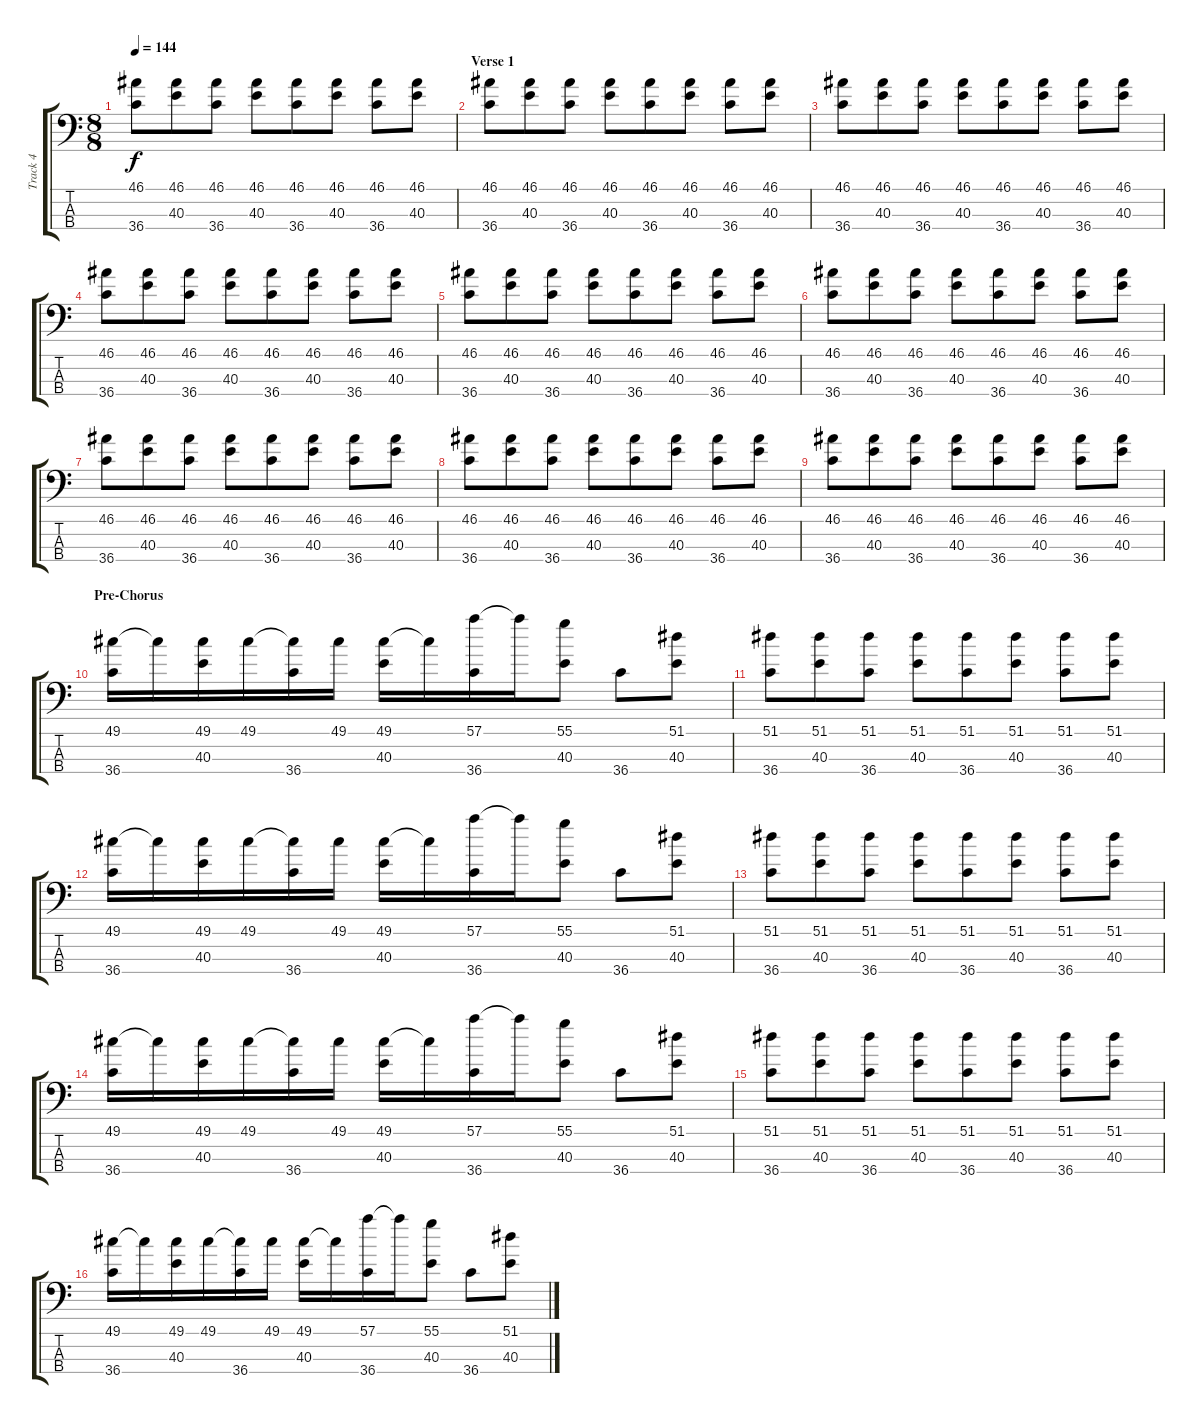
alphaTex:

\track ("Track 4" "Track 4") {instrument acousticgrandpiano}
\staff {score tabs}
\tuning (C-1 C-1 C-1 C-1) {hide}
\ts (8 8)
\tempo 144
\clef f4
\ks c
(46.1 36.4).8{dy f} (46.1 40.3).8 (46.1 36.4).8 (46.1 40.3).8 (46.1 36.4).8 (46.1 40.3).8 (46.1 36.4).8 (46.1 40.3).8 |
\section ("" "Verse 1")
(46.1 36.4).8 (46.1 40.3).8 (46.1 36.4).8 (46.1 40.3).8 (46.1 36.4).8 (46.1 40.3).8 (46.1 36.4).8 (46.1 40.3).8 |
(46.1 36.4).8 (46.1 40.3).8 (46.1 36.4).8 (46.1 40.3).8 (46.1 36.4).8 (46.1 40.3).8 (46.1 36.4).8 (46.1 40.3).8 |
(46.1 36.4).8 (46.1 40.3).8 (46.1 36.4).8 (46.1 40.3).8 (46.1 36.4).8 (46.1 40.3).8 (46.1 36.4).8 (46.1 40.3).8 |
(46.1 36.4).8 (46.1 40.3).8 (46.1 36.4).8 (46.1 40.3).8 (46.1 36.4).8 (46.1 40.3).8 (46.1 36.4).8 (46.1 40.3).8 |
(46.1 36.4).8 (46.1 40.3).8 (46.1 36.4).8 (46.1 40.3).8 (46.1 36.4).8 (46.1 40.3).8 (46.1 36.4).8 (46.1 40.3).8 |
(46.1 36.4).8 (46.1 40.3).8 (46.1 36.4).8 (46.1 40.3).8 (46.1 36.4).8 (46.1 40.3).8 (46.1 36.4).8 (46.1 40.3).8 |
(46.1 36.4).8 (46.1 40.3).8 (46.1 36.4).8 (46.1 40.3).8 (46.1 36.4).8 (46.1 40.3).8 (46.1 36.4).8 (46.1 40.3).8 |
(46.1 36.4).8 (46.1 40.3).8 (46.1 36.4).8 (46.1 40.3).8 (46.1 36.4).8 (46.1 40.3).8 (46.1 36.4).8 (46.1 40.3).8 |
\section ("" "Pre-Chorus")
(49.1 36.4).16 49.1{t}.16 (49.1 40.3).16 49.1.16 (49.1{t} 36.4).16 49.1.16 (49.1 40.3).16 49.1{t}.16 (57.1 36.4).16 57.1{t}.16 (55.1 40.3).8 36.4.8 (51.1 40.3).8 |
(51.1 36.4).8 (51.1 40.3).8 (51.1 36.4).8 (51.1 40.3).8 (51.1 36.4).8 (51.1 40.3).8 (51.1 36.4).8 (51.1 40.3).8 |
(49.1 36.4).16 49.1{t}.16 (49.1 40.3).16 49.1.16 (49.1{t} 36.4).16 49.1.16 (49.1 40.3).16 49.1{t}.16 (57.1 36.4).16 57.1{t}.16 (55.1 40.3).8 36.4.8 (51.1 40.3).8 |
(51.1 36.4).8 (51.1 40.3).8 (51.1 36.4).8 (51.1 40.3).8 (51.1 36.4).8 (51.1 40.3).8 (51.1 36.4).8 (51.1 40.3).8 |
(49.1 36.4).16 49.1{t}.16 (49.1 40.3).16 49.1.16 (49.1{t} 36.4).16 49.1.16 (49.1 40.3).16 49.1{t}.16 (57.1 36.4).16 57.1{t}.16 (55.1 40.3).8 36.4.8 (51.1 40.3).8 |
(51.1 36.4).8 (51.1 40.3).8 (51.1 36.4).8 (51.1 40.3).8 (51.1 36.4).8 (51.1 40.3).8 (51.1 36.4).8 (51.1 40.3).8 |
(49.1 36.4).16 49.1{t}.16 (49.1 40.3).16 49.1.16 (49.1{t} 36.4).16 49.1.16 (49.1 40.3).16 49.1{t}.16 (57.1 36.4).16 57.1{t}.16 (55.1 40.3).8 36.4.8 (51.1 40.3).8
